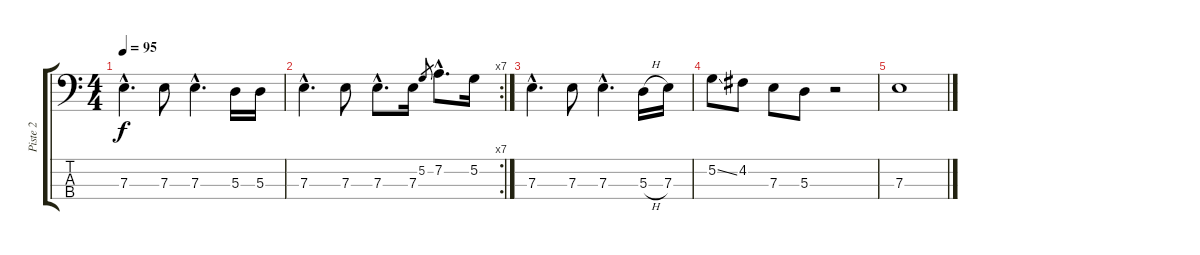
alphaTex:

\track ("Piste 2" "Piste 2") {instrument slapbass1}
\staff {score tabs}
\tuning (G2 D2 A1 E1) {hide}
\ts (4 4)
\tempo 95
\clef f4
\ks c
7.3{hac}.4{d dy f} 7.3.8 7.3{hac}.4{d} 5.3.16 5.3.16 |
\rc 7
7.3{hac}.4{d} 7.3.8 7.3{hac}.8{d} 7.3.16 5.2.8{gr} 7.2{hac}.8{d} 5.2.16 |
7.3{hac}.4{d} 7.3.8 7.3{hac}.4{d} 5.3{h}.16 7.3.16 |
5.2{ss}.8 4.2.8 7.3.8 5.3.8 r.2 |
7.3.1
